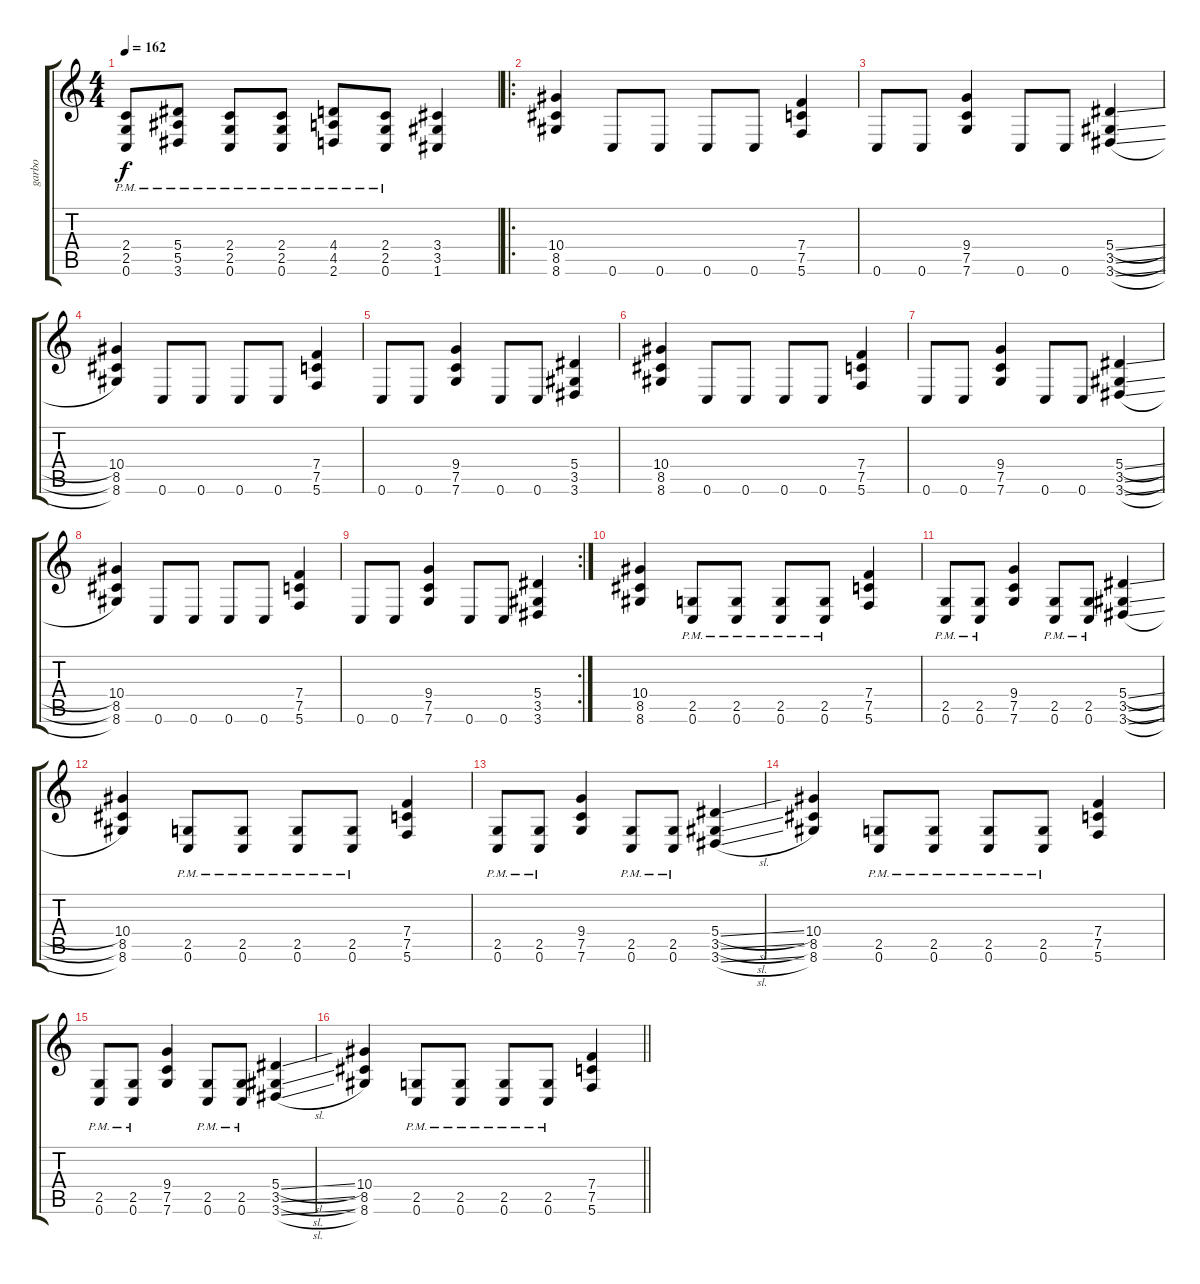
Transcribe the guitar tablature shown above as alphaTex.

\track ("garbo" "garbo") {instrument overdrivenguitar}
\staff {score tabs}
\tuning (C4 G3 Eb3 Bb2 F2 C2) {hide}
\ts (4 4)
\tempo 162
\clef g2
\ks c
(2.4{pm} 2.5{pm} 0.6{pm}).8{dy f} (5.4{pm} 5.5{pm} 3.6{pm}).8 (2.4{pm} 2.5{pm} 0.6{pm}).8 (2.4{pm} 2.5{pm} 0.6{pm}).8 (4.4{pm} 4.5{pm} 2.6{pm}).8 (2.4{pm} 2.5{pm} 0.6{pm}).8 (3.4 3.5 1.6).4 |
\ro
(10.4 8.5 8.6).4 0.6.8 0.6.8 0.6.8 0.6.8 (7.4 7.5 5.6).4 |
0.6.8 0.6.8 (9.4 7.5 7.6).4 0.6.8 0.6.8 (5.4{sl} 3.5{sl} 3.6{sl}).4 |
(10.4 8.5 8.6).4 0.6.8 0.6.8 0.6.8 0.6.8 (7.4 7.5 5.6).4 |
0.6.8 0.6.8 (9.4 7.5 7.6).4 0.6.8 0.6.8 (5.4 3.5 3.6).4 |
(10.4 8.5 8.6).4 0.6.8 0.6.8 0.6.8 0.6.8 (7.4 7.5 5.6).4 |
0.6.8 0.6.8 (9.4 7.5 7.6).4 0.6.8 0.6.8 (5.4{sl} 3.5{sl} 3.6{sl}).4 |
(10.4 8.5 8.6).4 0.6.8 0.6.8 0.6.8 0.6.8 (7.4 7.5 5.6).4 |
\rc 2
0.6.8 0.6.8 (9.4 7.5 7.6).4 0.6.8 0.6.8 (5.4 3.5 3.6).4 |
(10.4 8.5 8.6).4 (2.5{pm} 0.6{pm}).8 (2.5{pm} 0.6{pm}).8 (2.5{pm} 0.6{pm}).8 (2.5{pm} 0.6{pm}).8 (7.4 7.5 5.6).4 |
(2.5{pm} 0.6{pm}).8 (2.5{pm} 0.6{pm}).8 (9.4 7.5 7.6).4 (2.5{pm} 0.6{pm}).8 (2.5{pm} 0.6{pm}).8 (5.4{sl} 3.5{sl} 3.6{sl}).4 |
(10.4 8.5 8.6).4 (2.5{pm} 0.6{pm}).8 (2.5{pm} 0.6{pm}).8 (2.5{pm} 0.6{pm}).8 (2.5{pm} 0.6{pm}).8 (7.4 7.5 5.6).4 |
(2.5{pm} 0.6{pm}).8 (2.5{pm} 0.6{pm}).8 (9.4 7.5 7.6).4 (2.5{pm} 0.6{pm}).8 (2.5{pm} 0.6{pm}).8 (5.4{sl} 3.5{sl} 3.6{sl}).4 |
(10.4 8.5 8.6).4 (2.5{pm} 0.6{pm}).8 (2.5{pm} 0.6{pm}).8 (2.5{pm} 0.6{pm}).8 (2.5{pm} 0.6{pm}).8 (7.4 7.5 5.6).4 |
(2.5{pm} 0.6{pm}).8 (2.5{pm} 0.6{pm}).8 (9.4 7.5 7.6).4 (2.5{pm} 0.6{pm}).8 (2.5{pm} 0.6{pm}).8 (5.4{sl} 3.5{sl} 3.6{sl}).4 |
\barLineRight lightlight
(10.4 8.5 8.6).4 (2.5{pm} 0.6{pm}).8 (2.5{pm} 0.6{pm}).8 (2.5{pm} 0.6{pm}).8 (2.5{pm} 0.6{pm}).8 (7.4 7.5 5.6).4
